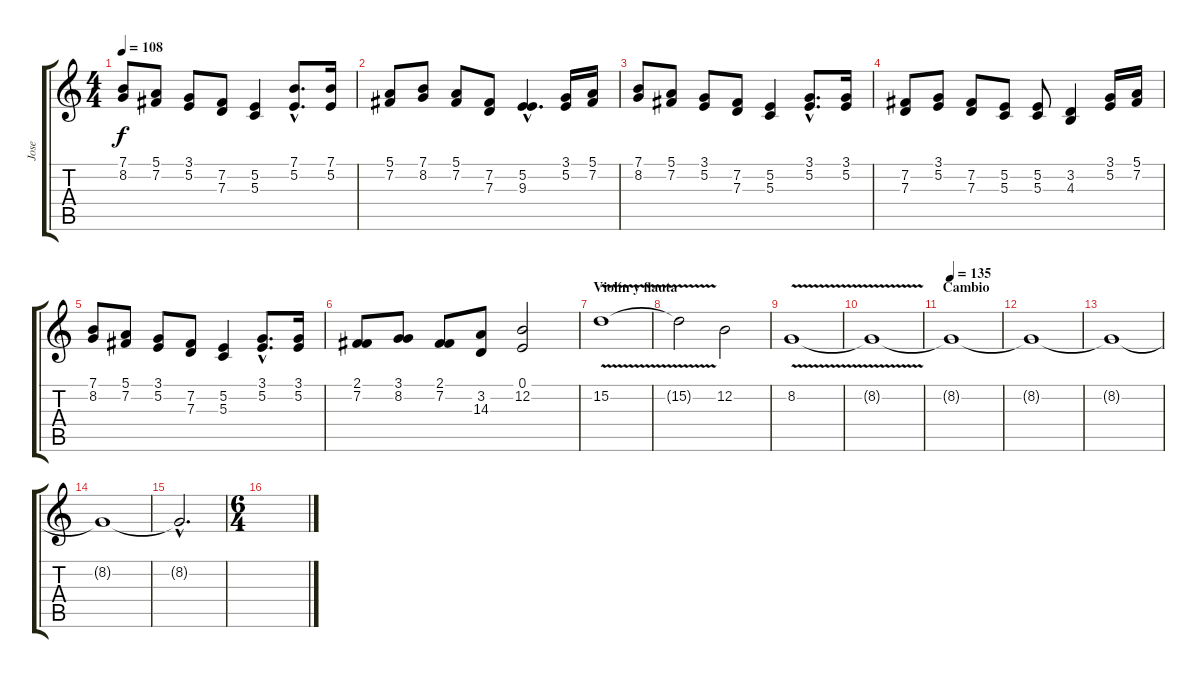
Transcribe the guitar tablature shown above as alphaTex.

\track ("Jose" "Jose") {instrument lead1square}
\staff {score tabs}
\tuning (E4 B3 G3 D3 A2 E2) {hide}
\ts (4 4)
\tempo 108
\clef g2
\ks c
(7.1 8.2).8{dy f} (5.1 7.2).8 (3.1 5.2).8 (7.2 7.3).8 (5.2 5.3).4 (7.1{hac} 5.2{hac}).8{d} (7.1 5.2).16 |
(5.1 7.2).8 (7.1 8.2).8 (5.1 7.2).8 (7.2 7.3).8 (5.2{hac} 9.3{hac}).4{d} (3.1 5.2).16 (5.1 7.2).16 |
(7.1 8.2).8 (5.1 7.2).8 (3.1 5.2).8 (7.2 7.3).8 (5.2 5.3).4 (3.1{hac} 5.2{hac}).8{d} (3.1 5.2).16 |
(7.2 7.3).8 (3.1 5.2).8 (7.2 7.3).8 (5.2 5.3).8 (5.2 5.3).8 (3.2 4.3).4 (3.1 5.2).16 (5.1 7.2).16 |
(7.1 8.2).8 (5.1 7.2).8 (3.1 5.2).8 (7.2 7.3).8 (5.2 5.3).4 (3.1{hac} 5.2{hac}).8{d} (3.1 5.2).16 |
(2.1 7.2).8 (3.1 8.2).8 (2.1 7.2).8 (3.2 14.3).8 (0.1 12.2).2 |
\section ("" "Violín y flauta")
15.2{v}.1 |
15.2{t}.2 12.2.2 |
8.2{v}.1 |
8.2{t}.1 |
\section ("" "Cambio")
\tempo 135
8.2{t}.1 |
8.2{t}.1 |
8.2{t}.1 |
8.2{t}.1 |
8.2{hac t}.2{d} |
\ts (6 4)
